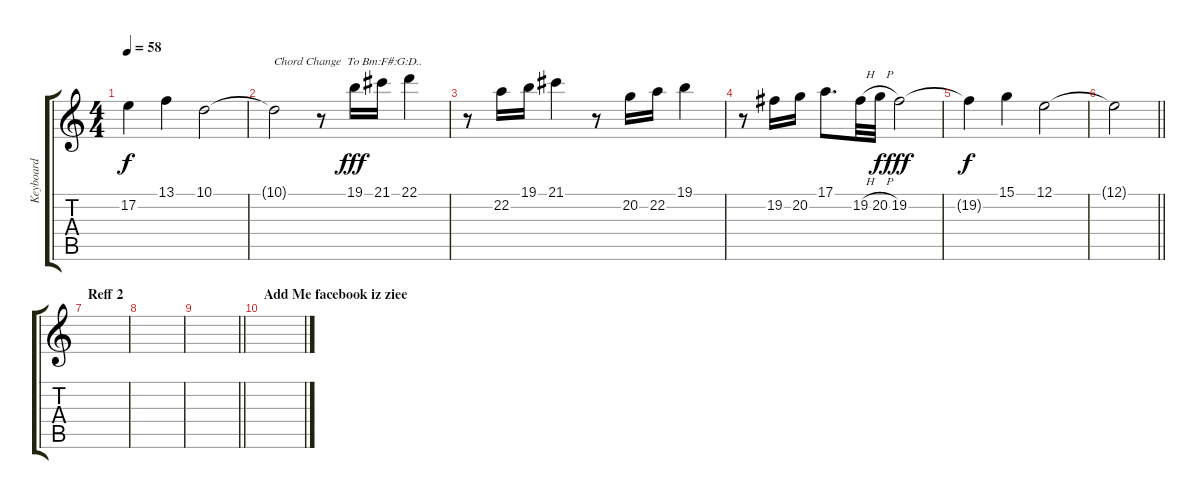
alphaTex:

\track ("Keyboard" "Keyboard") {instrument vibraphone}
\staff {score tabs}
\tuning (E4 B3 G3 D3 A2 E2) {hide}
\ts (4 4)
\tempo 58
\clef g2
\ks c
17.2{t}.4{dy f} 13.1.4 10.1.2 |
10.1{t}.2{txt "Chord Change  To Bm:F#:G:D.."} r.8 19.1.16{dy fff} 21.1.16 22.1.4 |
r.8 22.2.16 19.1.16 21.1.4 r.8 20.2.16 22.2.16 19.1.4 |
r.8 19.2.16 20.2.16 17.1.8{d} 19.2{h}.32 20.2{h}.32{dy f} 19.2.2{dy fff} |
19.2{t}.4{dy f} 15.1.4 12.1.2 |
\barLineRight lightlight
12.1{t}.2 |
\section ("" "Reff 2")
|
|
\barLineRight lightlight
|
\section ("" "Add Me facebook iz ziee")
